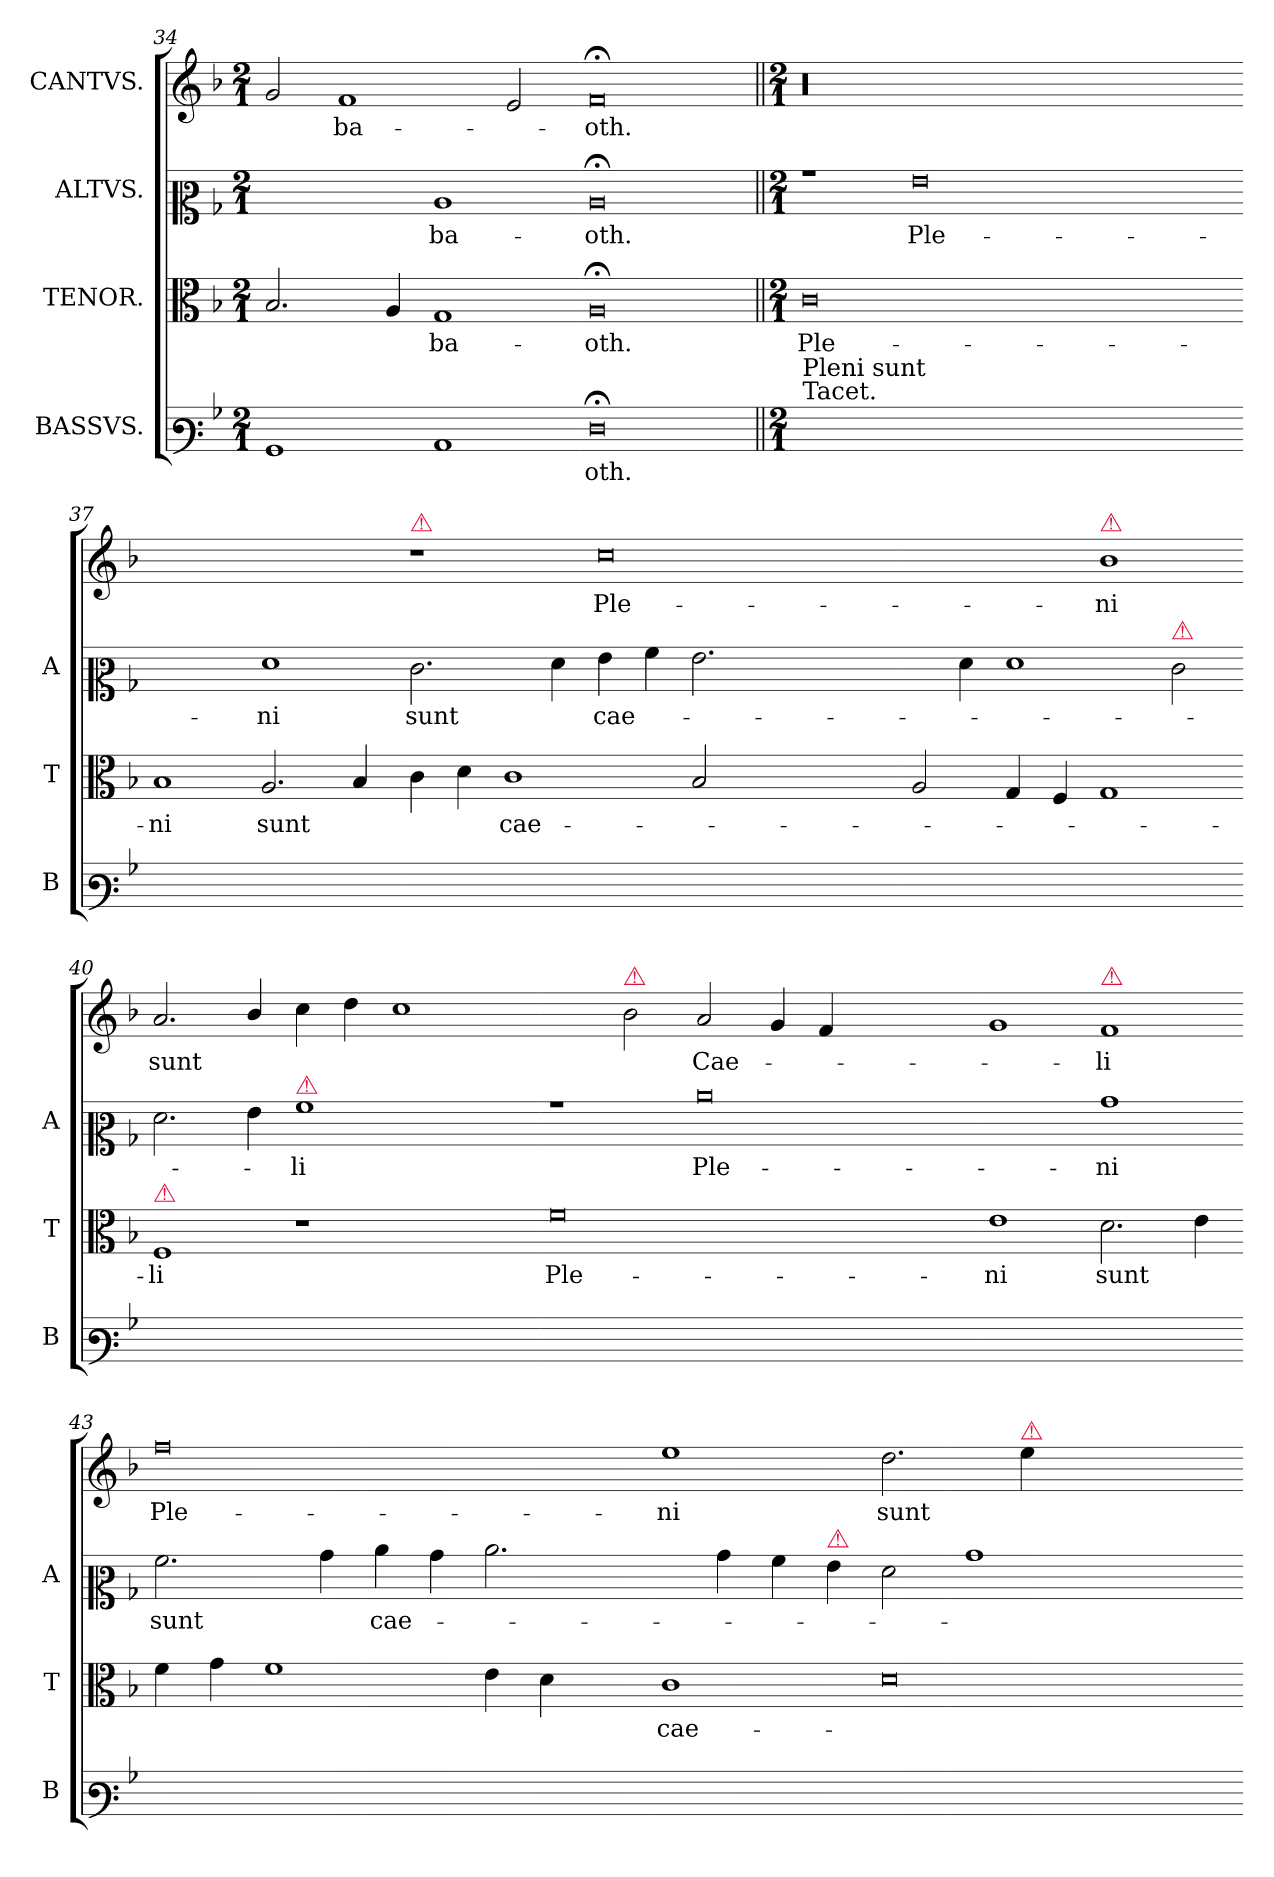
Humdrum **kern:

**kern	**text	**kern	**text	**kern	**text	**kern	**text
*part4	*part4	*part3	*part3	*part2	*part2	*part1	*part1
*staff4	*staff4	*staff3	*staff3	*staff2	*staff2	*staff1	*staff1
*I"BASSVS.	*	*I"TENOR.	*	*I"ALTVS.	*	*I"CANTVS.	*
*I'B	*	*I'T	*	*I'A	*	*	*
*clefF3	*	*clefC3	*	*clefC2	*	*clefG2	*
*k[b-]	*	*k[b-]	*	*k[b-]	*	*k[b-]	*
*M2/1	*	*M2/1	*	*M2/1	*	*M2/1	*
=34	=34	=34	=34	=34	=34	=34	=34
1BB-	.	2.B-/	.	1ryy	.	2g/	.
.	.	.	.	.	.	1f	-ba-
.	.	4A/	.	.	.	.	.
1C	.	1G	-ba-	1c	-ba-	.	.
.	.	.	.	.	.	2e/	.
=35-	=35-	=35-	=35-	=35-	=35-	=35-	=35-
0F;<	-oth.	0A;<	-oth.	0c;<	-oth.	0f;<	-oth.
=36||	=36||	=36||	=36||	=36||	=36||	=36||	=36||
*M2/1	*	*M2/1	*	*M2/1	*	*M2/1	*
!LO:TX:a:t=Pleni sunt\nTacet.	!	!	!	!	!	!	!
0ryy	.	0c	Ple-	1rb	.	00r	.
.	.	.	.	0g	Ple-	.	.
0ryy	.	0ryy	.	.	.	.	.
.	.	.	.	1ryy	.	.	.
=37-	=37-	=37-	=37-	=37-	=37-	=37-	=37-
0ryy	.	1B-	-ni	1ryy	.	0ryy	.
.	.	2.A/	sunt	1f	-ni	.	.
.	.	4B-/	.	.	.	.	.
=38-	=38-	=38-	=38-	=38-	=38-	=38-	=38-
!	!	!	!	!	!	!LO:TX:a:color=crimson:t=⚠	!
0ryy	.	4c\	.	2.e\	sunt	1r	.
.	.	4d\	.	.	.	.	.
.	.	1c	cae-	.	.	.	.
.	.	.	.	4f\	.	.	.
.	.	.	.	4g\	cae-	0cc	Ple-
.	.	.	.	4a\	.	.	.
.	.	2B-/	.	2.g\	.	.	.
1ryy	.	1ryy	.	.	.	.	.
.	.	.	.	2.ryy	.	.	.
=39-	=39-	=39-	=39-	=39-	=39-	=39-	=39-
0ryy	.	2A/	.	4ryy	.	1ryy	.
.	.	.	.	4f\	.	.	.
.	.	4G/	.	1f	.	.	.
.	.	4F/	.	.	.	.	.
!	!	!	!	!	!	!LO:TX:a:color=crimson:t=⚠	!
.	.	1G	.	.	.	1b-	-ni
!	!	!	!	!LO:TX:a:color=crimson:t=⚠	!	!	!
.	.	.	.	2e\	.	.	.
=40-	=40-	=40-	=40-	=40-	=40-	=40-	=40-
!	!	!LO:TX:a:color=crimson:t=⚠	!	!	!	!	!
0ryy	.	1F	-li	2.f\	.	2.a/	sunt
.	.	.	.	4g\	.	4b-/	.
!	!	!	!	!LO:TX:a:color=crimson:t=⚠	!	!	!
.	.	1r	.	1a	-li	4cc\	.
.	.	.	.	.	.	4dd\	.
.	.	.	.	.	.	1cc	.
2ryy	.	2ryy	.	2ryy	.	.	.
=41-	=41-	=41-	=41-	=41-	=41-	=41-	=41-
0ryy	.	0f	Ple-	1rb	.	2ryy	.
!	!	!	!	!	!	!LO:TX:a:color=crimson:t=⚠	!
.	.	.	.	.	.	2b-\	.
.	.	.	.	0cc	Ple-	2a/	Cae-
.	.	.	.	.	.	4g/	.
.	.	.	.	.	.	4f/	.
1ryy	.	1ryy	.	.	.	1ryy	.
=42-	=42-	=42-	=42-	=42-	=42-	=42-	=42-
0ryy	.	1e	-ni	1ryy	.	1g	.
!	!	!	!	!	!	!LO:TX:a:color=crimson:t=⚠	!
.	.	2.d\	sunt	1b-	-ni	1f	-li
.	.	4e\	.	.	.	.	.
=43-	=43-	=43-	=43-	=43-	=43-	=43-	=43-
0ryy	.	4f\	.	2.a\	sunt	0ff	Ple-
.	.	4g\	.	.	.	.	.
.	.	1f	.	.	.	.	.
.	.	.	.	4b-\	.	.	.
.	.	.	.	4cc\	cae-	.	.
.	.	.	.	4b-\	.	.	.
.	.	4e\	.	2.cc\	.	.	.
.	.	4d\	.	.	.	.	.
4ryy	.	4ryy	.	.	.	4ryy	.
=44-	=44-	=44-	=44-	=44-	=44-	=44-	=44-
0ryy	.	1c	cae-	4ryy	.	1ee	-ni
.	.	.	.	4b-\	.	.	.
.	.	.	.	4a\	.	.	.
!	!	!	!	!LO:TX:a:color=crimson:t=⚠	!	!	!
.	.	.	.	4g\	.	.	.
.	.	0d	.	2f\	.	2.dd\	sunt
.	.	.	.	1b-	.	.	.
!	!	!	!	!	!	!LO:TX:a:color=crimson:t=⚠	!
.	.	.	.	.	.	4ee\	.
1ryy	.	.	.	.	.	1ryy	.
.	.	.	.	2ryy	.	.	.
=-	=-	=-	=-	=-	=-	=-	=-
*-	*-	*-	*-	*-	*-	*-	*-
